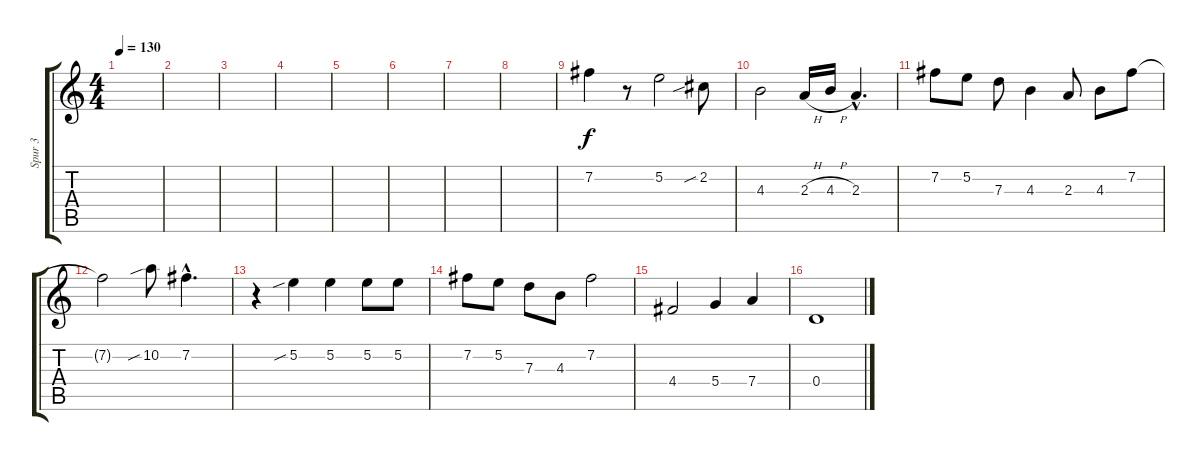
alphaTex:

\track ("Spur 3" "Spur 3") {instrument acousticguitarsteel}
\staff {score tabs}
\tuning (E4 B3 G3 D3 A2 E2) {hide}
\ts (4 4)
\tempo 130
\clef g2
\ks c
|
|
|
|
|
|
|
|
7.2.4 r.8 5.2.2 2.2{sib}.8 |
4.3.2 2.3{h}.16 4.3{h}.16 2.3{hac}.4{d} |
7.2.8 5.2.8 7.3.8 4.3.4 2.3.8 4.3.8 7.2.8 |
7.2{t}.2 10.2{sib}.8 7.2{hac}.4{d} |
r.4 5.2{sib}.4 5.2.4 5.2.8 5.2.8 |
7.2.8 5.2.8 7.3.8 4.3.8 7.2.2 |
4.4.2 5.4.4 7.4.4 |
0.4.1
